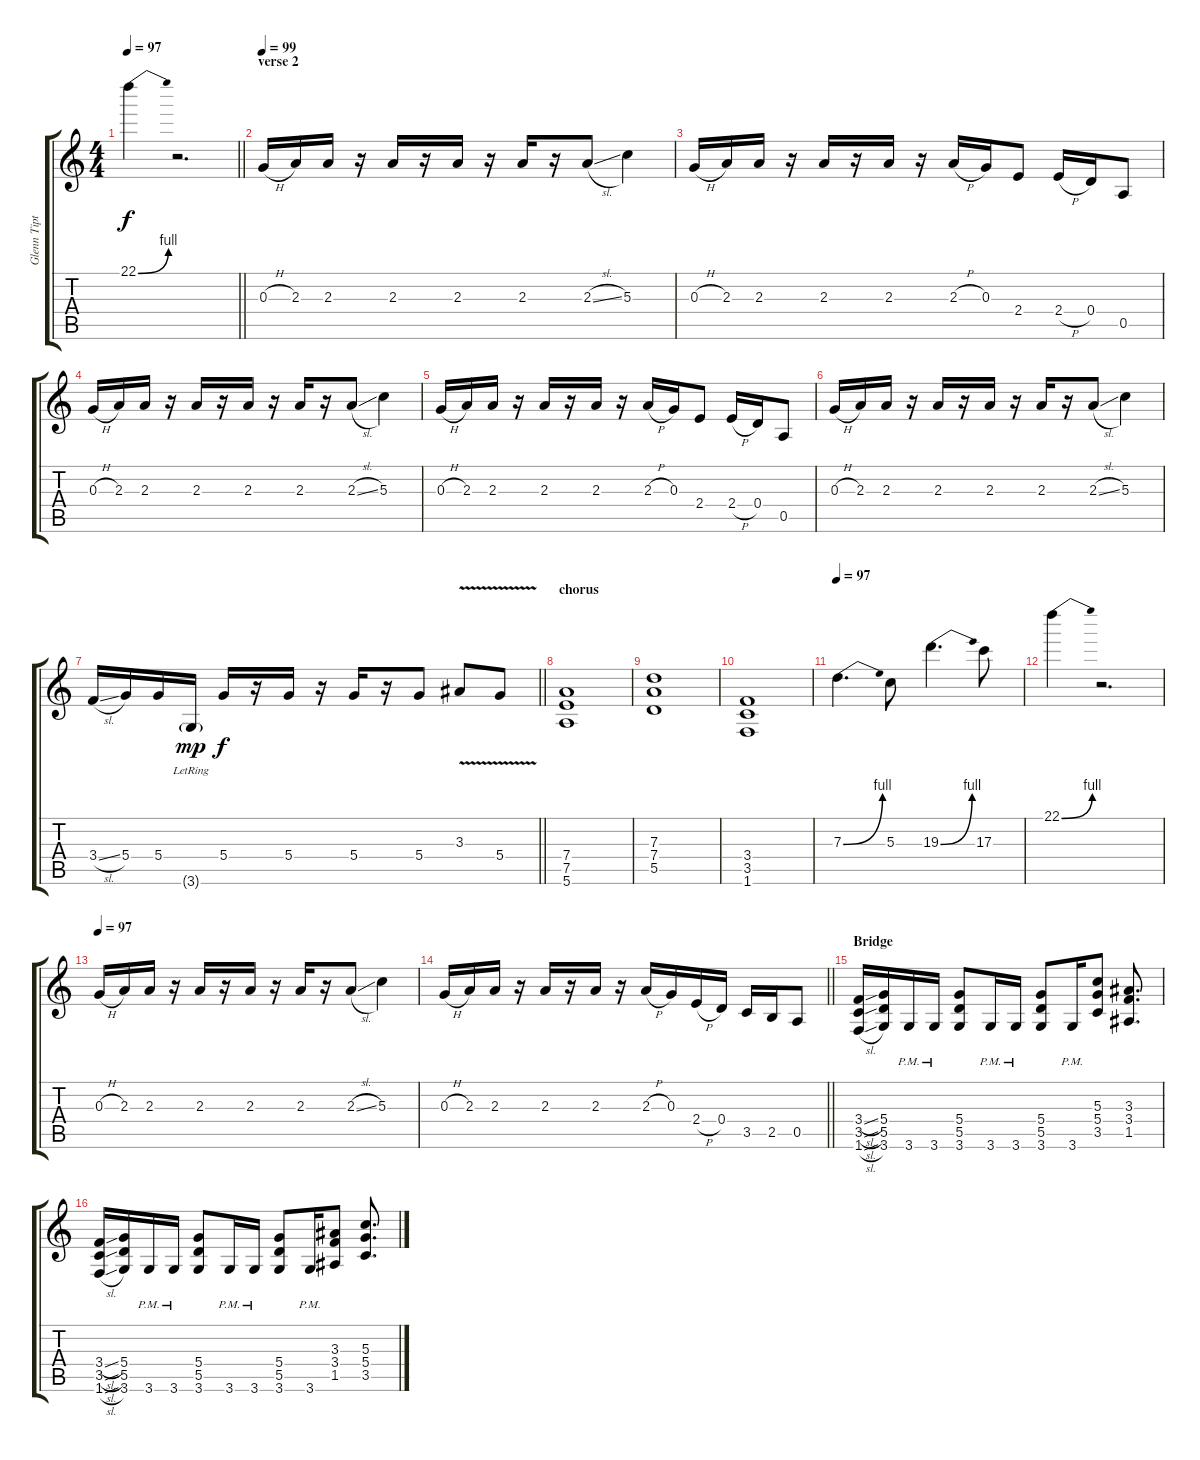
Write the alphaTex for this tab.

\track ("Glenn Tipton" "Glenn Tipt") {instrument distortionguitar}
\staff {score tabs}
\tuning (E4 B3 G3 D3 A2 E2) {hide}
\ts (4 4)
\tempo 97
\clef g2
\barLineRight lightlight
\ks c
22.1{be (bend 0 0 60 4)}.4{dy f} r.2{d} |
\section ("" "verse 2")
\tempo 99
0.3{h}.16 2.3.16 2.3.16 r.16 2.3.16 r.16 2.3.16 r.16 2.3.16 r.16 2.3{sl}.8 5.3.4 |
0.3{h}.16 2.3.16 2.3.16 r.16 2.3.16 r.16 2.3.16 r.16 2.3{h}.16 0.3.16 2.4.8 2.4{h}.16 0.4.16 0.5.8 |
0.3{h}.16 2.3.16 2.3.16 r.16 2.3.16 r.16 2.3.16 r.16 2.3.16 r.16 2.3{sl}.8 5.3.4 |
0.3{h}.16 2.3.16 2.3.16 r.16 2.3.16 r.16 2.3.16 r.16 2.3{h}.16 0.3.16 2.4.8 2.4{h}.16 0.4.16 0.5.8 |
0.3{h}.16 2.3.16 2.3.16 r.16 2.3.16 r.16 2.3.16 r.16 2.3.16 r.16 2.3{sl}.8 5.3.4 |
\barLineRight lightlight
3.4{sl}.16 5.4.16 5.4.16 3.6{g lr}.16{dy mp} 5.4.16{dy f} r.16 5.4.16 r.16 5.4.16 r.16 5.4.8 3.3{v}.8 5.4{v}.8 |
\section ("" "chorus")
(7.4 7.5 5.6).1 |
(7.3 7.4 5.5).1 |
(3.4 3.5 1.6).1 |
\tempo 97
7.3{be (bend 0 0 60 4)}.4{d} 5.3.8 19.3{be (bend 0 0 60 4)}.4{d} 17.3.8 |
22.1{be (bend 0 0 60 4)}.4 r.2{d} |
\tempo 97
0.3{h}.16 2.3.16 2.3.16 r.16 2.3.16 r.16 2.3.16 r.16 2.3.16 r.16 2.3{sl}.8 5.3.4 |
\barLineRight lightlight
0.3{h}.16 2.3.16 2.3.16 r.16 2.3.16 r.16 2.3.16 r.16 2.3{h}.16 0.3.16 2.4{h}.16 0.4.16 3.5.16 2.5.16 0.5.8 |
\section ("" "Bridge")
(3.4{sl} 3.5{sl} 1.6{sl}).16 (5.4 5.5 3.6).16 3.6{pm}.16 3.6{pm}.16 (5.4 5.5 3.6).8 3.6{pm}.16 3.6{pm}.16 (5.4 5.5 3.6).8 3.6{pm}.16 (5.3 5.4 3.5).8 (3.3 3.4 1.5).8{d} |
(3.4{sl} 3.5{sl} 1.6{sl}).16 (5.4 5.5 3.6).16 3.6{pm}.16 3.6{pm}.16 (5.4 5.5 3.6).8 3.6{pm}.16 3.6{pm}.16 (5.4 5.5 3.6).8 3.6{pm}.16 (3.3 3.4 1.5).8 (5.3 5.4 3.5).8{d}
